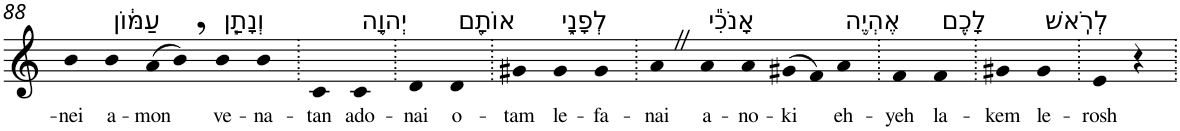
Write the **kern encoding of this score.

**kern	**text
*part1	*part1
*staff1	*staff1
*I"Piano	*
*I'Pno	*
!!LO:PB:g=z
*clefG2	*
*k[]	*
=88	=88
!	!LO:LY:b
4b	-nei
!LO:TX:a:t=עַמּ֔וֹן	!
!	!LO:LY:b
4b	a-
!	!LO:LY:b
(>8a	-mon
8b,)	.
!LO:TX:a:t=וְנָתַ֧ן	!
!	!LO:LY:b
4b	ve-
!	!LO:LY:b
4b	-na-
=89.	=89.
!	!LO:LY:b
4c	-tan
!LO:TX:a:t=יְהוָ֛ה	!
!	!LO:LY:b
4c	ado-
=90.	=90.
!	!LO:LY:b
4d	-nai
!LO:TX:a:t=אוֹתָ֖ם	!
!	!LO:LY:b
4d	o-
=91.	=91.
!	!LO:LY:b
4g#X	-tam
!LO:TX:a:t=לְפָנָ֑י	!
!	!LO:LY:b
4g#	le-
!	!LO:LY:b
4g#	-fa-
=92.	=92.
!	!LO:LY:b
4aZ	-nai
!LO:TX:a:t=אָנֹכִ֕י	!
!	!LO:LY:b
4a	a-
!	!LO:LY:b
4a	-no-
!	!LO:LY:b
(>8g#X	-ki
8f)	.
!LO:TX:a:t=אֶהְיֶ֥ה	!
!	!LO:LY:b
4a	eh-
=93.	=93.
!	!LO:LY:b
4f	-yeh
!LO:TX:a:t=לָכֶ֖ם	!
!	!LO:LY:b
4f	la-
=94.	=94.
!	!LO:LY:b
4g#X	-kem
!LO:TX:a:t=לְרֹֽאשׁ	!
!	!LO:LY:b
4g#	le-
=95.	=95.
!	!LO:LY:b
4e	-rosh
4r	.
=.	=.
*-	*-
